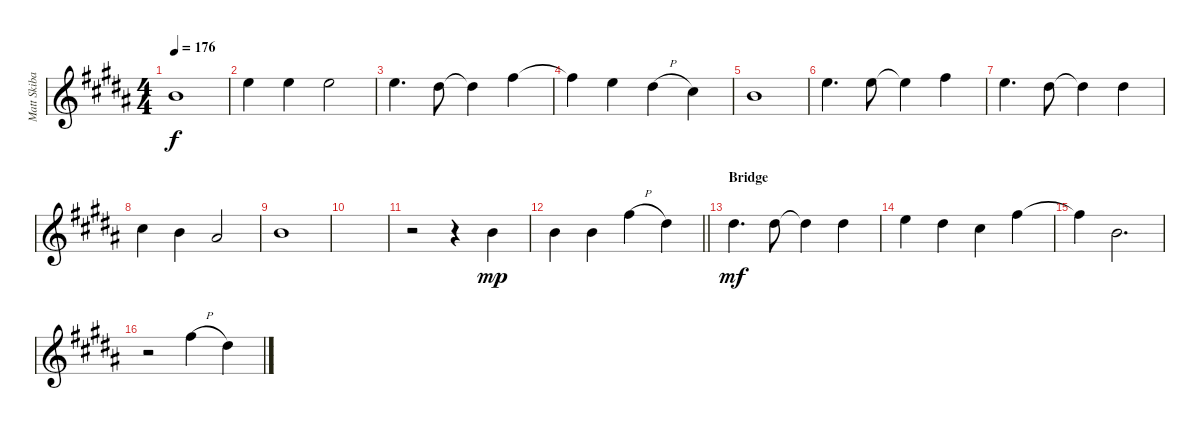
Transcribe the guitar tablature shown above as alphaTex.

\track ("Matt Skiba - Vocals" "Matt Skiba") {instrument distortionguitar}
\staff {score}
\tuning (E4 B3 G3 D3 A2 E2) {hide}
\ts (4 4)
\tempo 176
\clef g2
\ks b
0.2.1{dy f} |
0.1.4 0.1.4 5.2.2 |
0.1.4{d} 4.2.8 4.2{t}.4 2.1.4 |
2.1{t}.4 0.1.4 4.2{h}.4 2.2.4 |
0.2.1 |
0.1.4{d} 0.1.8 0.1{t}.4 2.1.4 |
0.1.4{d} 4.2.8 4.2{t}.4 4.2.4 |
2.2.4 0.2.4 3.3.2 |
0.2.1 |
|
r.2 r.4 0.2.4{dy mp} |
\barLineRight lightlight
0.2.4 4.3.4 7.2{h}.4 4.2.4 |
\section ("" "Bridge")
8.3.4{d dy mf} 4.2.8 4.2{t}.4 4.2.4 |
0.1.4 4.2.4 2.2.4 2.1.4 |
2.1{t}.4 0.2.2{d} |
r.2 11.3{h}.4 8.3.4
